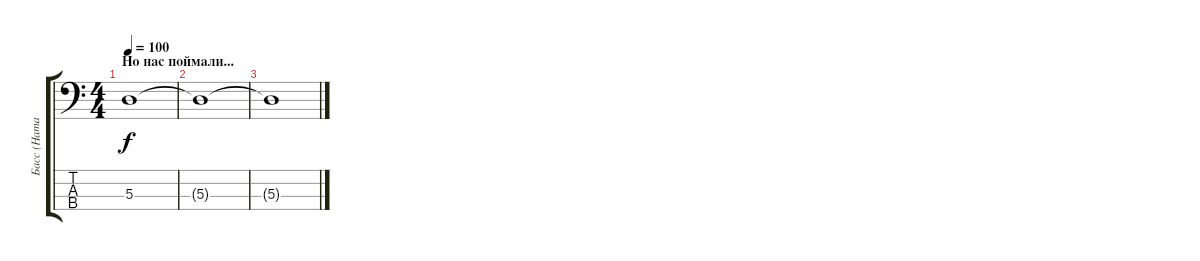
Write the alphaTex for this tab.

\track ("Басс (Наталья Чумакова)" "Басс (Ната") {instrument electricbasspick}
\staff {score tabs}
\tuning (G2 D2 A1 E1) {hide}
\ts (4 4)
\section ("" "Но нас поймали...")
\tempo 100
\clef f4
\ks c
5.3.1{dy f} |
5.3{t}.1{volume 0} |
5.3{t}.1
